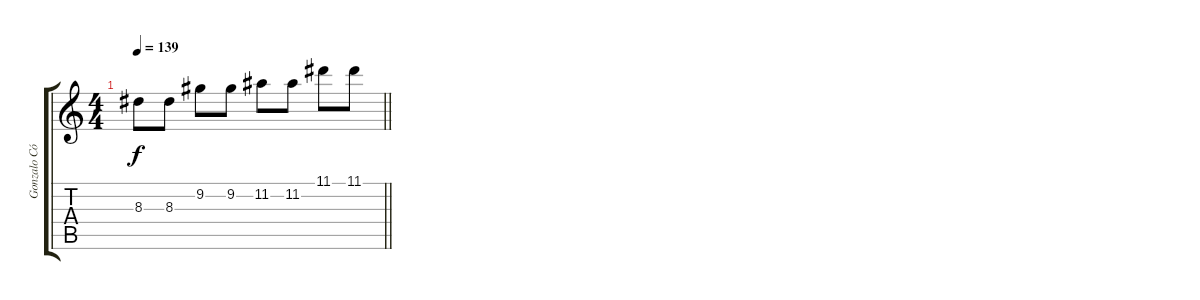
\track ("Gonzalo Córdoba (Gtr)" "Gonzalo Có") {instrument overdrivenguitar}
\staff {score tabs}
\tuning (E4 B3 G3 D3 A2 E2) {hide}
\ts (4 4)
\tempo 139
\clef g2
\barLineRight lightlight
\ks c
8.3.8{dy f} 8.3.8 9.2.8 9.2.8 11.2.8 11.2.8 11.1.8 11.1.8
